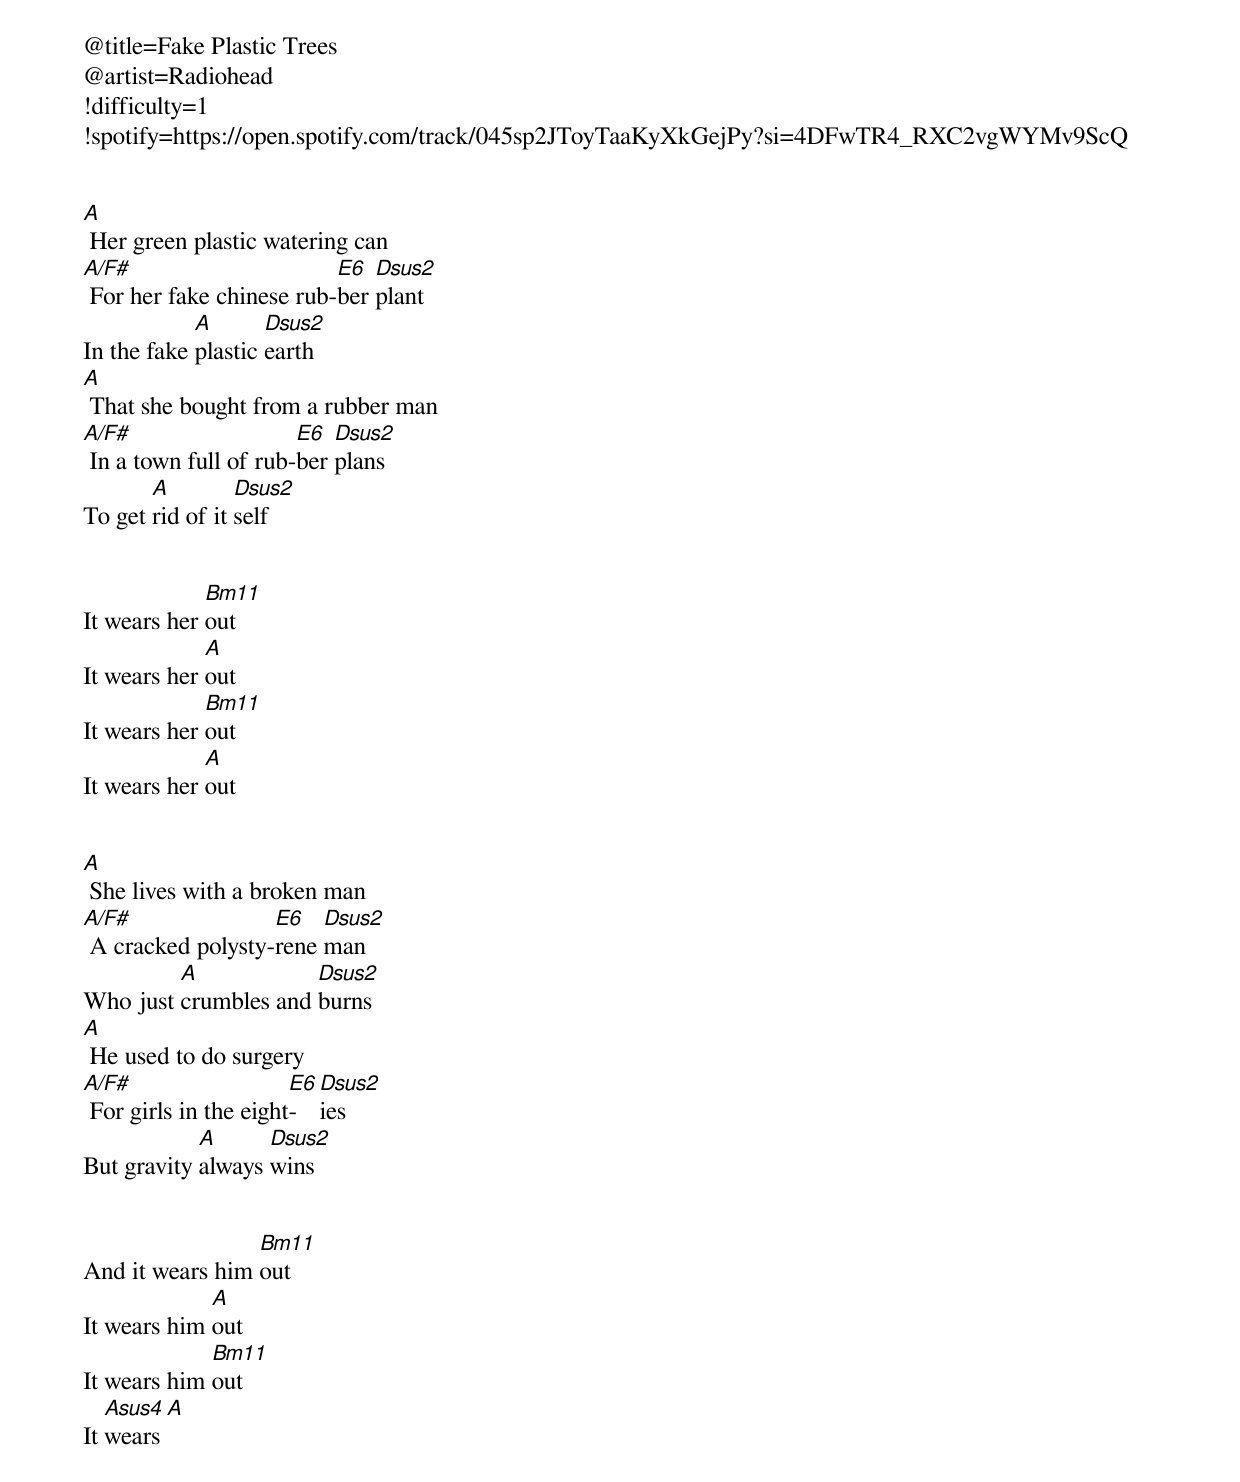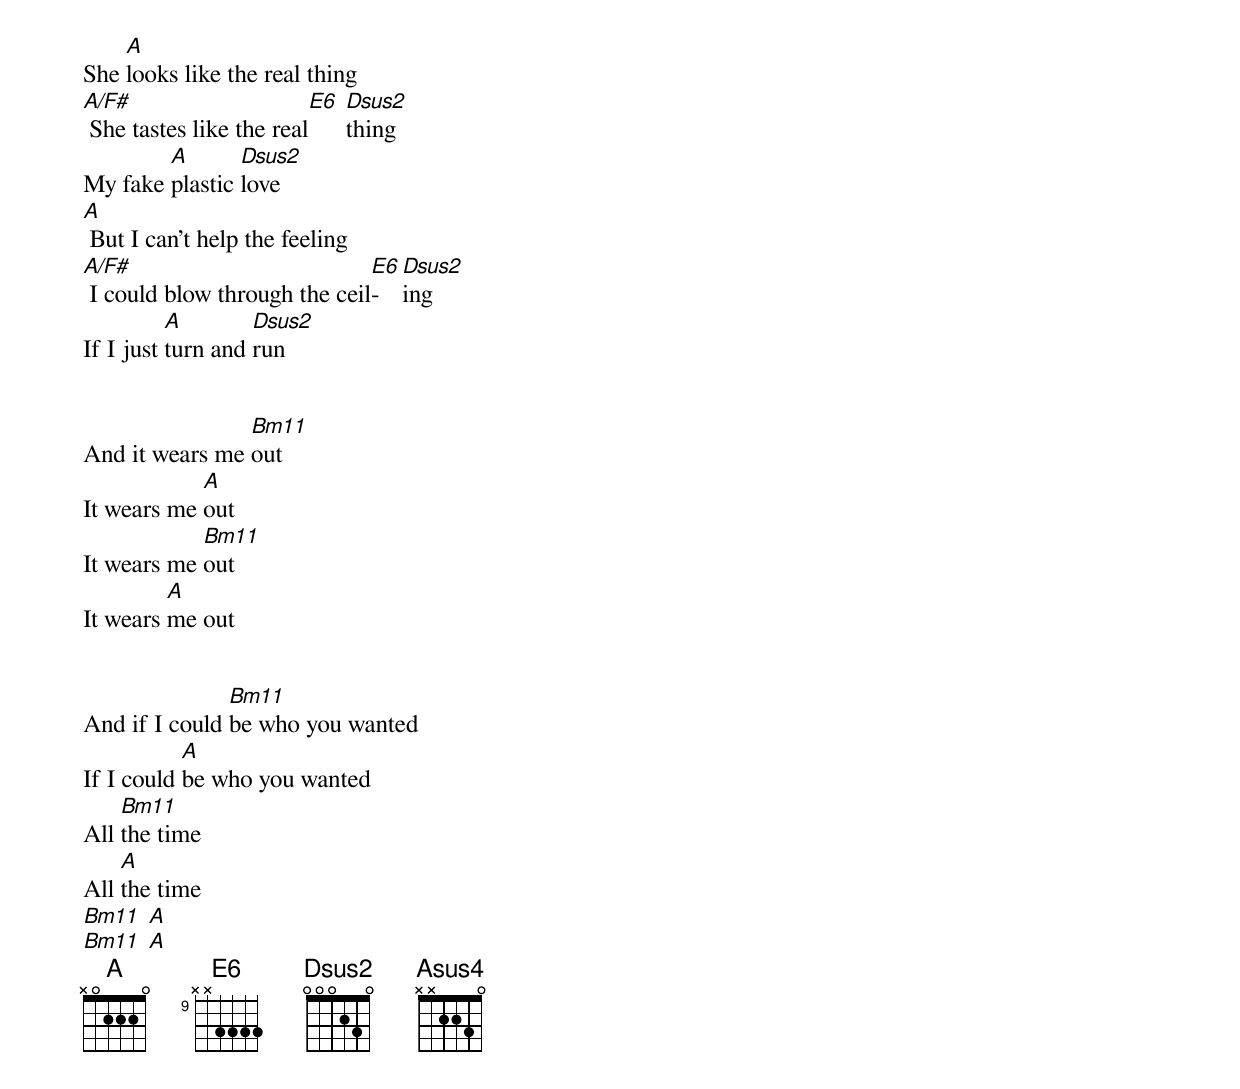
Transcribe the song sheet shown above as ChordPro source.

@title=Fake Plastic Trees
@artist=Radiohead
!difficulty=1
!spotify=https://open.spotify.com/track/045sp2JToyTaaKyXkGejPy?si=4DFwTR4_RXC2vgWYMv9ScQ


[A] Her green plastic watering can
[A/F#] For her fake chinese rub-[E6]ber [Dsus2]plant
In the fake [A]plastic [Dsus2]earth
[A] That she bought from a rubber man
[A/F#] In a town full of rub-[E6]ber [Dsus2]plans
To get [A]rid of it [Dsus2]self


It wears her [Bm11]out
It wears her [A]out
It wears her [Bm11]out
It wears her [A]out


[A] She lives with a broken man
[A/F#] A cracked polysty-[E6]rene [Dsus2]man
Who just [A]crumbles and [Dsus2]burns
[A] He used to do surgery
[A/F#] For girls in the eight[E6]-[Dsus2]ies
But gravity [A]always [Dsus2]wins


And it wears him [Bm11]out
It wears him [A]out
It wears him [Bm11]out
It [Asus4]wears [A]


She [A]looks like the real thing
[A/F#] She tastes like the real[E6] [Dsus2]thing
My fake [A]plastic [Dsus2]love
[A] But I can't help the feeling
[A/F#] I could blow through the ceil[E6]-[Dsus2]ing
If I just [A]turn and [Dsus2]run


And it wears me [Bm11]out
It wears me [A]out
It wears me [Bm11]out
It wears [A]me out


And if I could [Bm11]be who you wanted
If I could [A]be who you wanted
All [Bm11]the time
All [A]the time
[Bm11] [A]
[Bm11] [A]
